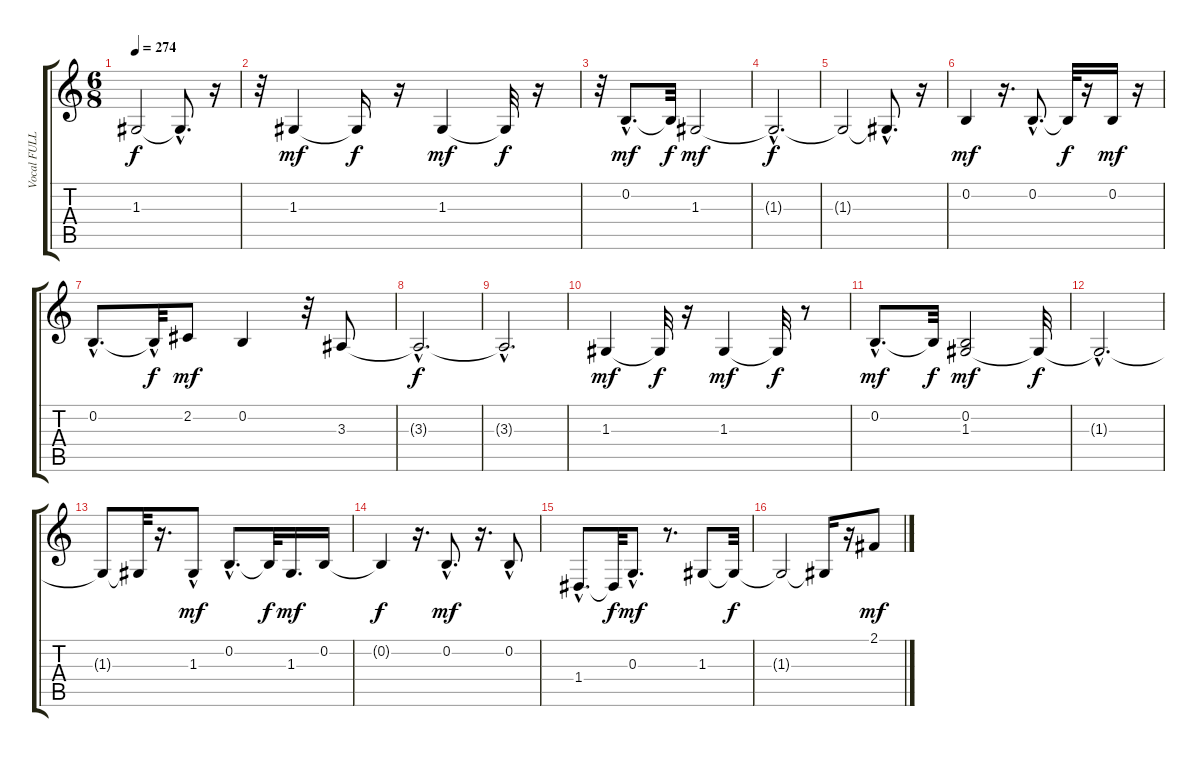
\track ("Vocal FULL" "Vocal FULL") {instrument viola}
\staff {score tabs}
\tuning (E4 B3 G3 D3 A2 E2) {hide}
\ts (6 8)
\tempo 274
\clef g2
\ks c
1.3{t}.2{dy f} 1.3{hac t}.8{d} r.16 |
r.32 1.3.4{dy mf} 1.3{t}.16{dy f} r.16 1.3.4{dy mf} 1.3{t}.32{dy f} r.16 |
r.32 0.2{hac}.8{d dy mf} 0.2{t}.32{dy f} 1.3.2{dy mf} |
1.3{hac t}.2{d dy f} |
1.3{t}.2 1.3{hac t}.8{d} r.16 |
0.2.4{dy mf} r.16{d} 0.2{hac}.8{d} 0.2{t}.32{dy f} r.16 0.2.16{dy mf} r.16 |
0.2{hac}.8{d} 0.2{hac t}.32{dy f} 2.2.8{dy mf} 0.2.4 r.32 3.3.8 |
3.3{hac t}.2{d dy f} |
3.3{hac t}.2{d} |
1.3.4{dy mf} 1.3{t}.32{dy f} r.16 1.3.4{dy mf} 1.3{t}.32{dy f} r.8 |
0.2{hac}.8{d dy mf} 0.2{t}.32{dy f} (0.2 1.3).2{dy mf} 1.3{t}.32{dy f} |
1.3{hac t}.2{d} |
1.3{t}.8 1.3{t}.32 r.16{d} 1.3{hac}.8{dy mf} 0.2{hac}.8{d} 0.2{t}.32{dy f} 1.3.16{d dy mf} 0.2.16 |
0.2{t}.4{dy f} r.16{d} 0.2{hac}.8{d dy mf} r.16{d} 0.2{hac}.8 |
1.4{hac}.8{d} 1.4{t}.32{dy f} 0.3{hac}.8{d dy mf} r.8{d} 1.3.8 1.3{t}.32{dy f} |
1.3{t}.2 1.3{t}.16 r.16 2.1.8{dy mf}
